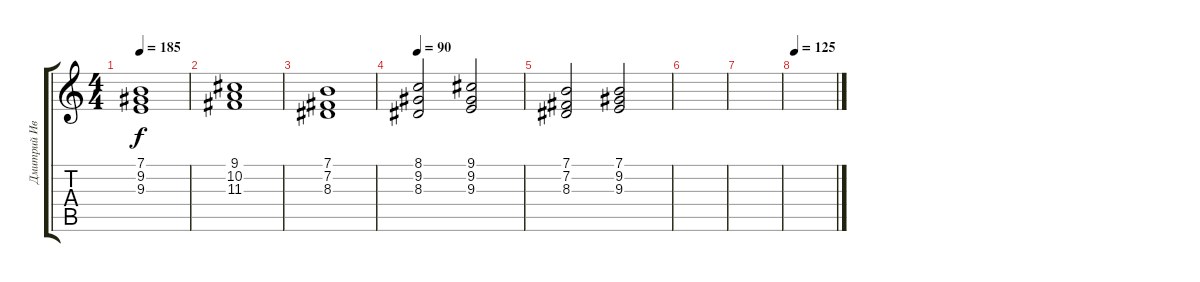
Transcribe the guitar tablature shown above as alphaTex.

\track ("Дмитрий Иванов" "Дмитрий Ив") {instrument choiraahs}
\staff {score tabs}
\tuning (E4 B3 G3 D3 A2 E2) {hide}
\ts (4 4)
\tempo 185
\clef g2
\ks c
(7.1 9.2 9.3).1{dy f} |
(9.1 10.2 11.3).1 |
(7.1 7.2 8.3).1 |
\tempo 90
(8.1 9.2 8.3).2 (9.1 9.2 9.3).2 |
(7.1 7.2 8.3).2 (7.1 9.2 9.3).2 |
|
|
\tempo 125
